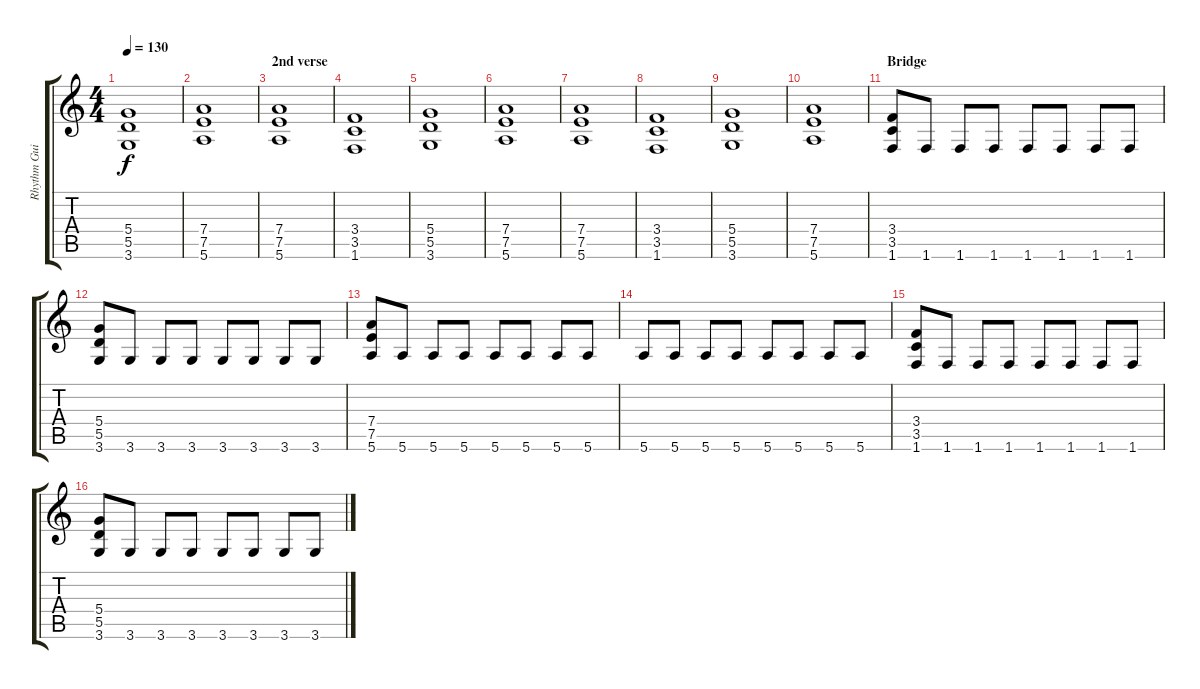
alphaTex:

\track ("Rhythm Guitar" "Rhythm Gui") {instrument distortionguitar}
\staff {score tabs}
\tuning (E4 B3 G3 D3 A2 E2) {hide}
\ts (4 4)
\tempo 130
\clef g2
\ks c
(5.4 5.5 3.6).1{dy f} |
(7.4 7.5 5.6).1 |
\section ("" "2nd verse")
(7.4 7.5 5.6).1 |
(3.4 3.5 1.6).1 |
(5.4 5.5 3.6).1 |
(7.4 7.5 5.6).1 |
(7.4 7.5 5.6).1 |
(3.4 3.5 1.6).1 |
(5.4 5.5 3.6).1 |
(7.4 7.5 5.6).1 |
\section ("" "Bridge")
(3.4 3.5 1.6).8 1.6.8 1.6.8 1.6.8 1.6.8 1.6.8 1.6.8 1.6.8 |
(5.4 5.5 3.6).8 3.6.8 3.6.8 3.6.8 3.6.8 3.6.8 3.6.8 3.6.8 |
(7.4 7.5 5.6).8 5.6.8 5.6.8 5.6.8 5.6.8 5.6.8 5.6.8 5.6.8 |
5.6.8 5.6.8 5.6.8 5.6.8 5.6.8 5.6.8 5.6.8 5.6.8 |
(3.4 3.5 1.6).8 1.6.8 1.6.8 1.6.8 1.6.8 1.6.8 1.6.8 1.6.8 |
(5.4 5.5 3.6).8 3.6.8 3.6.8 3.6.8 3.6.8 3.6.8 3.6.8 3.6.8
